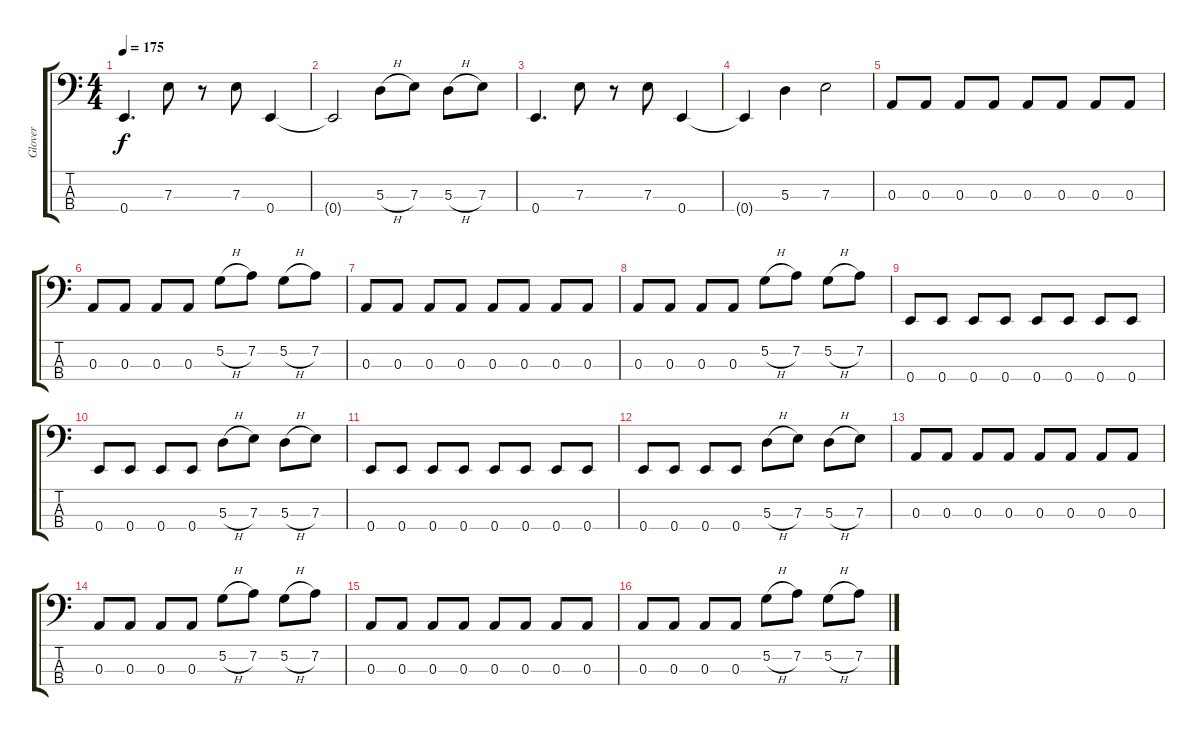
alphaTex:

\track ("Glover" "Glover") {instrument electricbasspick}
\staff {score tabs}
\tuning (G2 D2 A1 E1) {hide}
\ts (4 4)
\tempo 175
\clef f4
\ks c
0.4.4{d dy f} 7.3.8 r.8 7.3.8 0.4.4 |
0.4{t}.2 5.3{h}.8 7.3.8 5.3{h}.8 7.3.8 |
0.4.4{d} 7.3.8 r.8 7.3.8 0.4.4 |
0.4{t}.4 5.3.4 7.3.2 |
0.3.8 0.3.8 0.3.8 0.3.8 0.3.8 0.3.8 0.3.8 0.3.8 |
0.3.8 0.3.8 0.3.8 0.3.8 5.2{h}.8 7.2.8 5.2{h}.8 7.2.8 |
0.3.8 0.3.8 0.3.8 0.3.8 0.3.8 0.3.8 0.3.8 0.3.8 |
0.3.8 0.3.8 0.3.8 0.3.8 5.2{h}.8 7.2.8 5.2{h}.8 7.2.8 |
0.4.8 0.4.8 0.4.8 0.4.8 0.4.8 0.4.8 0.4.8 0.4.8 |
0.4.8 0.4.8 0.4.8 0.4.8 5.3{h}.8 7.3.8 5.3{h}.8 7.3.8 |
0.4.8 0.4.8 0.4.8 0.4.8 0.4.8 0.4.8 0.4.8 0.4.8 |
0.4.8 0.4.8 0.4.8 0.4.8 5.3{h}.8 7.3.8 5.3{h}.8 7.3.8 |
0.3.8 0.3.8 0.3.8 0.3.8 0.3.8 0.3.8 0.3.8 0.3.8 |
0.3.8 0.3.8 0.3.8 0.3.8 5.2{h}.8 7.2.8 5.2{h}.8 7.2.8 |
0.3.8 0.3.8 0.3.8 0.3.8 0.3.8 0.3.8 0.3.8 0.3.8 |
0.3.8 0.3.8 0.3.8 0.3.8 5.2{h}.8 7.2.8 5.2{h}.8 7.2.8
